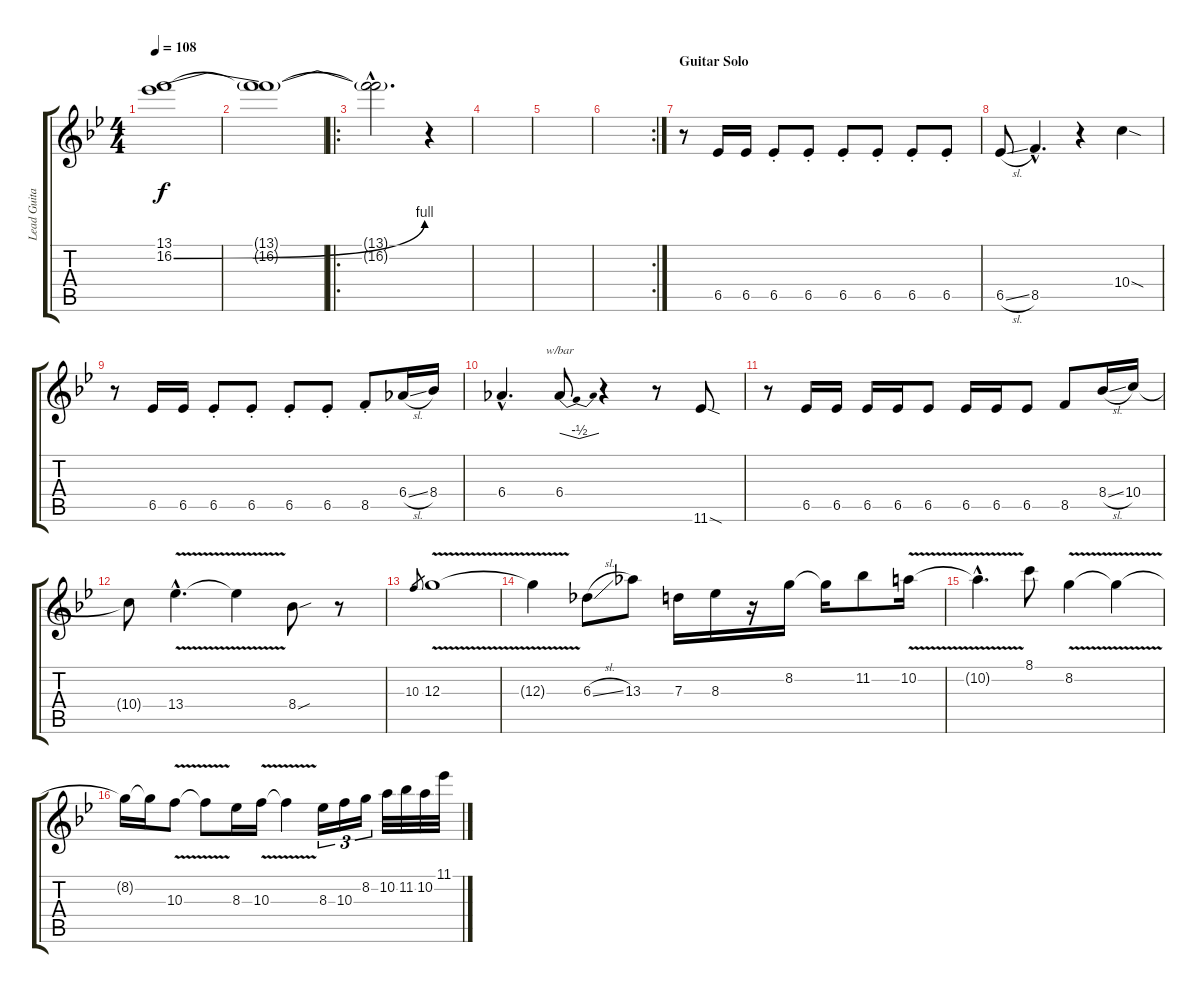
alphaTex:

\track ("Lead Guitar" "Lead Guita") {instrument distortionguitar}
\staff {score tabs}
\tuning (E4 B3 G3 D3 A2 E2) {hide}
\ts (4 4)
\tempo 108
\clef g2
\ks bb
(13.1 16.2{be (bend 0 0 60 4)}).1{dy f} |
(13.1{t} 16.2{t}).1 |
\ro
(13.1{hac t} 16.2{hac t}).2{d} r.4 |
|
|
\rc 2
|
\section ("" "Guitar Solo")
r.8 6.5.16 6.5.16 6.5{st}.8 6.5{st}.8 6.5{st}.8 6.5{st}.8 6.5{st}.8 6.5{st}.8 |
6.5{sl}.8 8.5{hac}.4{d} r.4 10.4{sod}.4 |
r.8 6.5.16 6.5.16 6.5{st}.8 6.5{st}.8 6.5{st}.8 6.5{st}.8 8.5{st}.8 6.4{sl}.16 8.4.16 |
6.4{hac}.4{d} 6.4.8{tbe (dip default 0 0 30 -2 60 0)} r.4 r.8 11.6{sod}.8 |
r.8 6.5.16 6.5.16 6.5.16 6.5.16 6.5.8 6.5.16 6.5.16 6.5.8 8.5.8 8.4{sl}.16 10.4.16 |
10.4{t}.8 13.4{v hac}.4{d} 13.4{t}.4 8.4{sou}.8 r.8 |
10.3.8{gr} 12.3{v}.1 |
12.3{t}.4 6.3{sl}.8 13.3.8 7.3.16 8.3.16 r.16 8.2.16 8.2{t}.16 11.2.8 10.2{v}.16 |
10.2{hac t}.4{d} 8.1.8 8.2{v}.4 8.2{t}.4 |
8.2{t}.16 8.2{t}.16 10.3{v}.8 10.3{t}.8 8.3.16 10.3{v}.16 10.3{t}.4 8.3.16{tu (3 2)} 10.3.16{tu (3 2)} 8.2.16{tu (3 2)} 10.2.32 11.2.32 10.2.32 11.1.32
